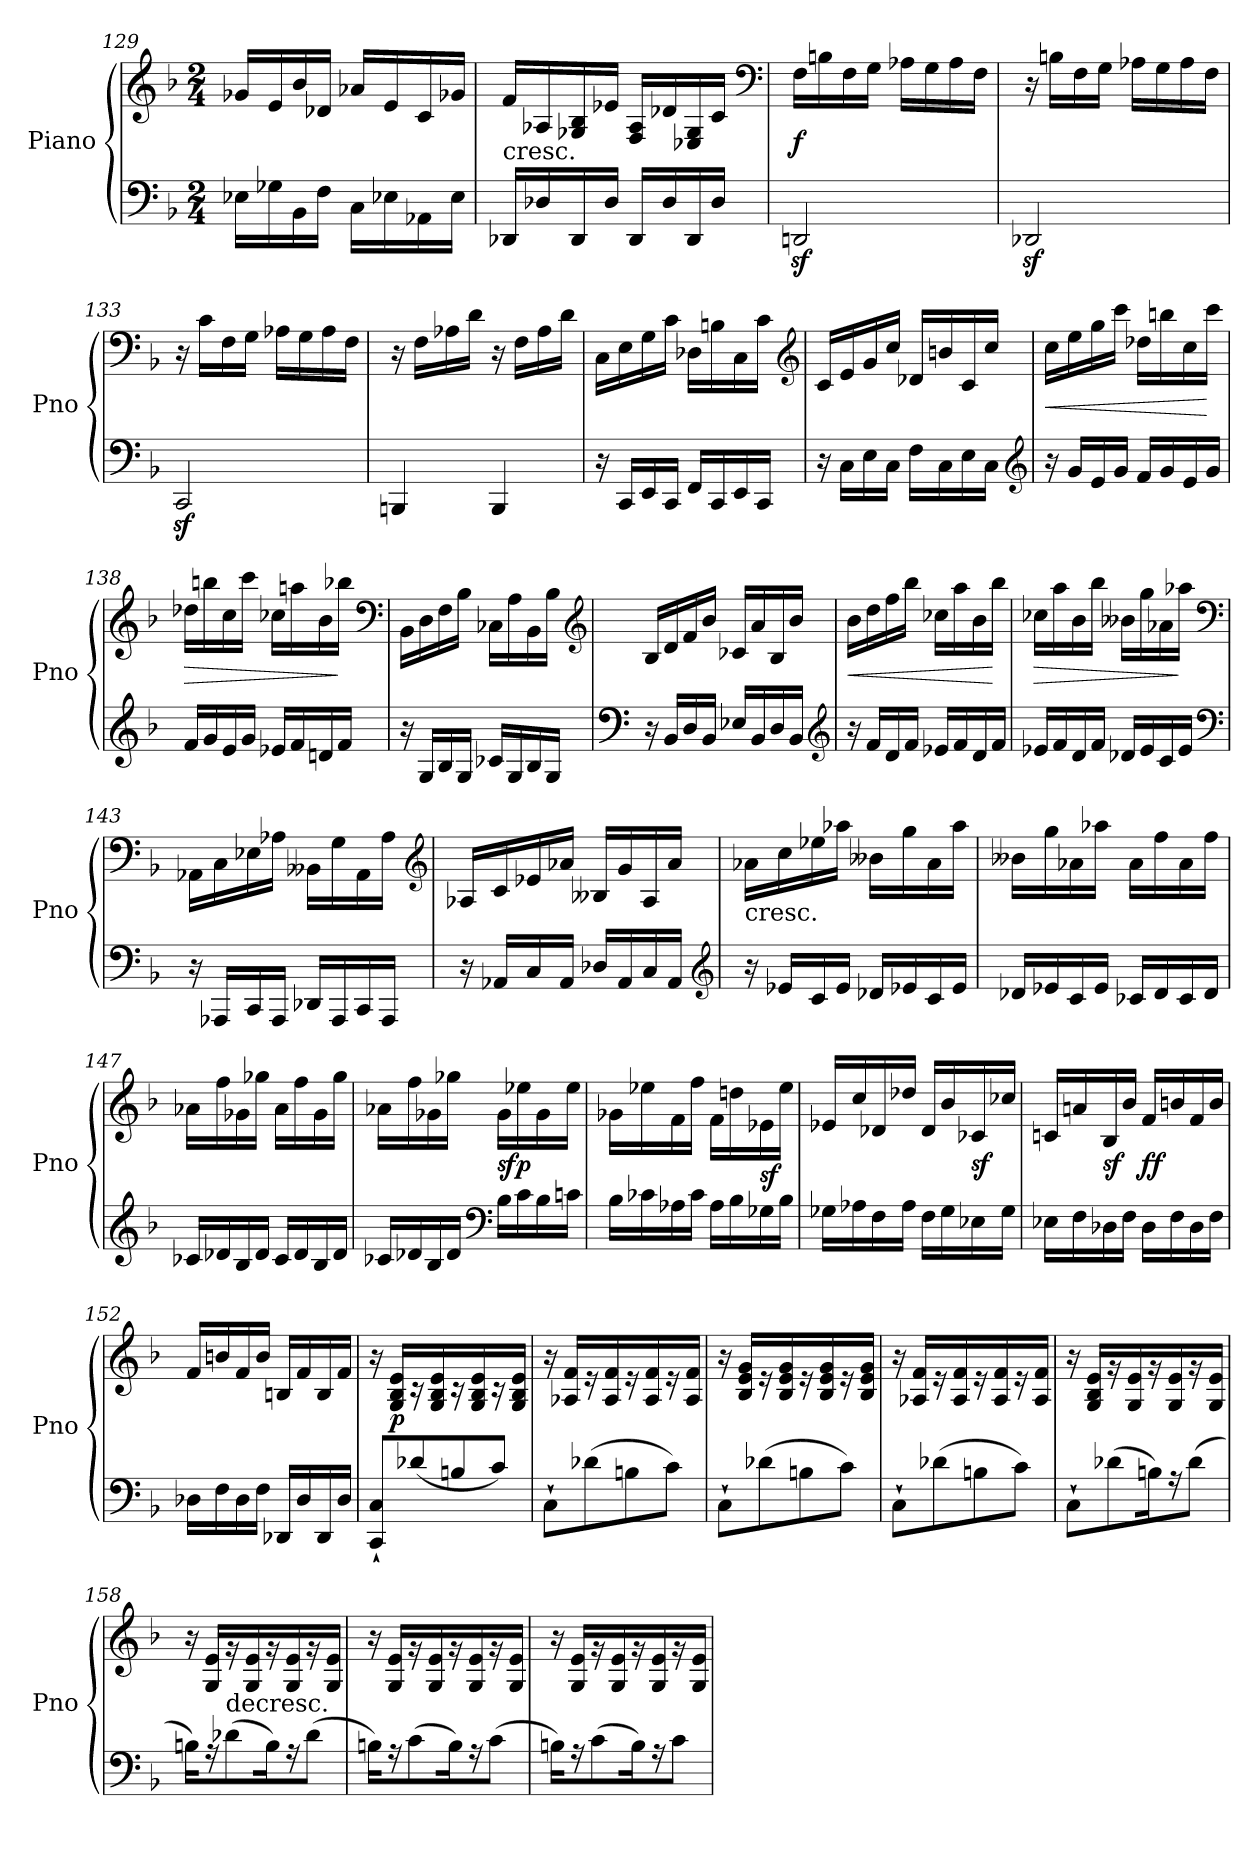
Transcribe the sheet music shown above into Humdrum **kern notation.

**kern	**kern	**dynam
*part1	*part1	*part1
*staff2	*staff1	*staff1/2
*I"Piano	*	*
*I'Pno	*	*
*clefF4	*clefG2	*
*k[b-]	*k[b-]	*
*F:	*F:	*
*M2/4	*M2/4	*
=129	=129	=129
16E-XLL	16g-XLL	.
16G-X	16e	.
16BB-	16b-	.
16FJJ	16d-XJJ	.
16C\LL	16a-XLL	.
16E-X\	16e	.
16AA-X\	16c	.
16E-\JJ	16g-XJJ	.
=130	=130	=130
!	!LO:TX:c:t=cresc.	!
16DD-XLL	16fLL	.
16D-X	16A-X	.
16DD-	16G-X 16B-	.
16D-JJ	16e-XJJ	.
16DD-LL	16F 16A-LL	.
16D-	16d-X	.
16DD-	16E-X 16G-	.
16D-JJ	16cJJ	.
*	*clefF4	*
=131	=131	=131
2DDnz	16FLL	f
.	16Bn	.
.	16F	.
.	16GJJ	.
.	16A-XLL	.
.	16G	.
.	16A-	.
.	16FJJ	.
=132	=132	=132
2DD-Xz	16r	.
.	16BnLL	.
.	16F	.
.	16GJJ	.
.	16A-XLL	.
.	16G	.
.	16A-	.
.	16FJJ	.
=133	=133	=133
2CCz	16r	.
.	16cLL	.
.	16F	.
.	16GJJ	.
.	16A-XLL	.
.	16G	.
.	16A-	.
.	16FJJ	.
=134	=134	=134
4BBBn	16r	.
.	16FLL	.
.	16A-X	.
.	16dJJ	.
4BBB	16r	.
.	16FLL	.
.	16A-	.
.	16dJJ	.
=135	=135	=135
16r	16CLL	.
16CCLL	16E	.
16EE	16G	.
16CCJJ	16cJJ	.
16FFLL	16D-XLL	.
16CC	16Bn	.
16EE	16C	.
16CCJJ	16cJJ	.
*	*clefG2	*
=136	=136	=136
16r	16cLL	.
16C\LL	16e	.
16E\	16g	.
16C\JJ	16ccJJ	.
16FLL	16d-XLL	.
16C	16bn	.
16E	16c	.
16CJJ	16ccJJ	.
*clefG2	*	*
=137	=137	=137
16r	16ccLL	<
16gLL	16ee	.
16e	16gg	.
16gJJ	16cccJJ	.
16fLL	16dd-XLL	.
16g	16bbn	.
16e	16cc	.
16gJJ	16cccJJ	[
=138	=138	=138
16fLL	16dd-XLL	>
16g	16bbn	.
16e	16cc	.
16gJJ	16cccJJ	.
16e-XLL	16cc-XLL	.
16f	16aan	.
16dn	16b-	.
16fJJ	16bb-XJJ	]
*	*clefF4	*
=139	=139	=139
16r	16BB-LL	.
16GLL	16D	.
16B-	16F	.
16GJJ	16B-JJ	.
16c-XLL	16C-XLL	.
16G	16A	.
16B-	16BB-	.
16GJJ	16B-JJ	.
*	*clefG2	*
=140	=140	=140
*clefF4	*	*
16r	16B-LL	.
16BB-LL	16d	.
16D	16f	.
16BB-JJ	16b-JJ	.
16E-XLL	16c-XLL	.
16BB-	16a	.
16D	16B-	.
16BB-JJ	16b-JJ	.
*clefG2	*	*
=141	=141	=141
16r	16b-LL	<
16fLL	16dd	.
16d	16ff	.
16fJJ	16bb-JJ	.
16e-XLL	16cc-XLL	.
16f	16aa	.
16d	16b-	.
16fJJ	16bb-JJ	[
=142	=142	=142
16e-XLL	16cc-XLL	>
16f	16aa	.
16d	16b-	.
16fJJ	16bb-JJ	.
16d-XLL	16b--XLL	.
16e-	16gg	.
16c	16a-X	.
16e-JJ	16aa-XJJ	]
*clefF4	*clefF4	*
=143	=143	=143
16r	16AA-XLL	.
16AAA-XLL	16C	.
16CC	16E-X	.
16AAA-JJ	16A-XJJ	.
16DD-XLL	16BB--XLL	.
16AAA-	16G	.
16CC	16AA-	.
16AAA-JJ	16A-JJ	.
*	*clefG2	*
=144	=144	=144
16r	16A-XLL	.
16AA-XLL	16c	.
16C	16e-X	.
16AA-JJ	16a-XJJ	.
16D-XLL	16B--XLL	.
16AA-	16g	.
16C	16A-	.
16AA-JJ	16a-JJ	.
*clefG2	*	*
=145	=145	=145
!	!LO:TX:c:t=cresc.	!
16r	16a-XLL	.
16e-XLL	16cc	.
16c	16ee-X	.
16e-JJ	16aa-XJJ	.
16d-XLL	16b--XLL	.
16e-X	16gg	.
16c	16a-	.
16e-JJ	16aa-JJ	.
=146	=146	=146
16d-XLL	16b--XLL	.
16e-X	16gg	.
16c	16a-X	.
16e-JJ	16aa-XJJ	.
16c-XLL	16a-LL	.
16d-	16ff	.
16c-	16a-	.
16d-JJ	16ffJJ	.
=147	=147	=147
16c-XLL	16a-XLL	.
16d-X	16ff	.
16B-	16g-X	.
16d-JJ	16gg-XJJ	.
16c-LL	16a-LL	.
16d-	16ff	.
16B-	16g-	.
16d-JJ	16gg-JJ	.
=148	=148	=148
16c-XLL	16a-XLL	.
16d-X	16ff	.
16B-	16g-X	.
16d-JJ	16gg-XJJ	.
*clefF4	*	*
16B-LL	16g-LL	sfp
16c-	16ee-X	.
16B-	16g-	.
16cnJJ	16ee-JJ	.
=149	=149	=149
16B-LL	16g-XLL	.
16c-X	16ee-X	.
16A-X	16f	.
16c-JJ	16ffJJ	.
16A-LL	16f\LL	.
16B-	16ddn\	.
16G-X	16e-X\	sf
16B-JJ	16ee-\JJ	.
=150	=150	=150
16G-XLL	16e-XLL	.
16A-X	16cc	.
16F	16d-X	.
16A-JJ	16dd-XJJ	.
16FLL	16d-LL	.
16G-	16b-	.
16E-X	16c-X	sf
16G-JJ	16cc-XJJ	.
=151	=151	=151
16E-XLL	16cnLL	.
16F	16an	.
16D-X	16B-	sf
16FJJ	16b-JJ	.
16D-LL	16fLL	ff
16F	16bn	.
16D-	16f	.
16FJJ	16bJJ	.
=152	=152	=152
16D-XLL	16fLL	.
16F	16bn	.
16D-	16f	.
16FJJ	16bJJ	.
16DD-XLL	16BnLL	.
16D-	16f	.
16DD-	16B	.
16D-JJ	16fJJ	.
=153	=153	=153
8CC` 8C`L	16r	.
.	16G 16B- 16eLL	p
(8d-X	16r	.
.	16G 16B- 16e	.
8Bn	16r	.
.	16G 16B- 16e	.
8cJ)	16r	.
.	16G 16B- 16eJJ	.
=154	=154	=154
8C`L	16r	.
.	16A-X 16fLL	.
(8d-X	16r	.
.	16A- 16f	.
8Bn	16r	.
.	16A- 16f	.
8cJ)	16r	.
.	16A- 16fJJ	.
=155	=155	=155
8C`L	16r	.
.	16B- 16e 16gLL	.
(8d-X	16r	.
.	16B- 16e 16g	.
8Bn	16r	.
.	16B- 16e 16g	.
8cJ)	16r	.
.	16B- 16e 16gJJ	.
=156	=156	=156
8C`L	16r	.
.	16A-X 16fLL	.
(8d-X	16r	.
.	16A- 16f	.
8Bn	16r	.
.	16A- 16f	.
8cJ)	16r	.
.	16A- 16fJJ	.
=157	=157	=157
8C`L	16r	.
.	16G 16B- 16eLL	.
(8d-X	16rg	.
.	16G 16e	.
16BnK)	16rg	.
16r	16G 16e	.
(8d-J	16rg	.
.	16G 16eJJ	.
=158	=158	=158
16BnKL)	16r	.
16rA	16G 16eLL	.
!	!LO:TX:c:t=decresc.	!
(8d-X	16rg	.
.	16G 16e	.
16BK)	16rg	.
16rA	16G 16e	.
(8d-J	16rg	.
.	16G 16eJJ	.
=159	=159	=159
16BnKL)	16r	.
16rA	16G 16eLL	.
(8c	16rg	.
.	16G 16e	.
16BK)	16rg	.
16rA	16G 16e	.
(8cJ	16rg	.
.	16G 16eJJ	.
=160	=160	=160
16BnKL)	16r	.
16rA	16G 16eLL	.
(8c	16rg	.
.	16G 16e	.
16BK)	16rg	.
16rA	16G 16e	.
8cJ	16rg	.
.	16G 16eJJ	.
=	=	=
*-	*-	*-
